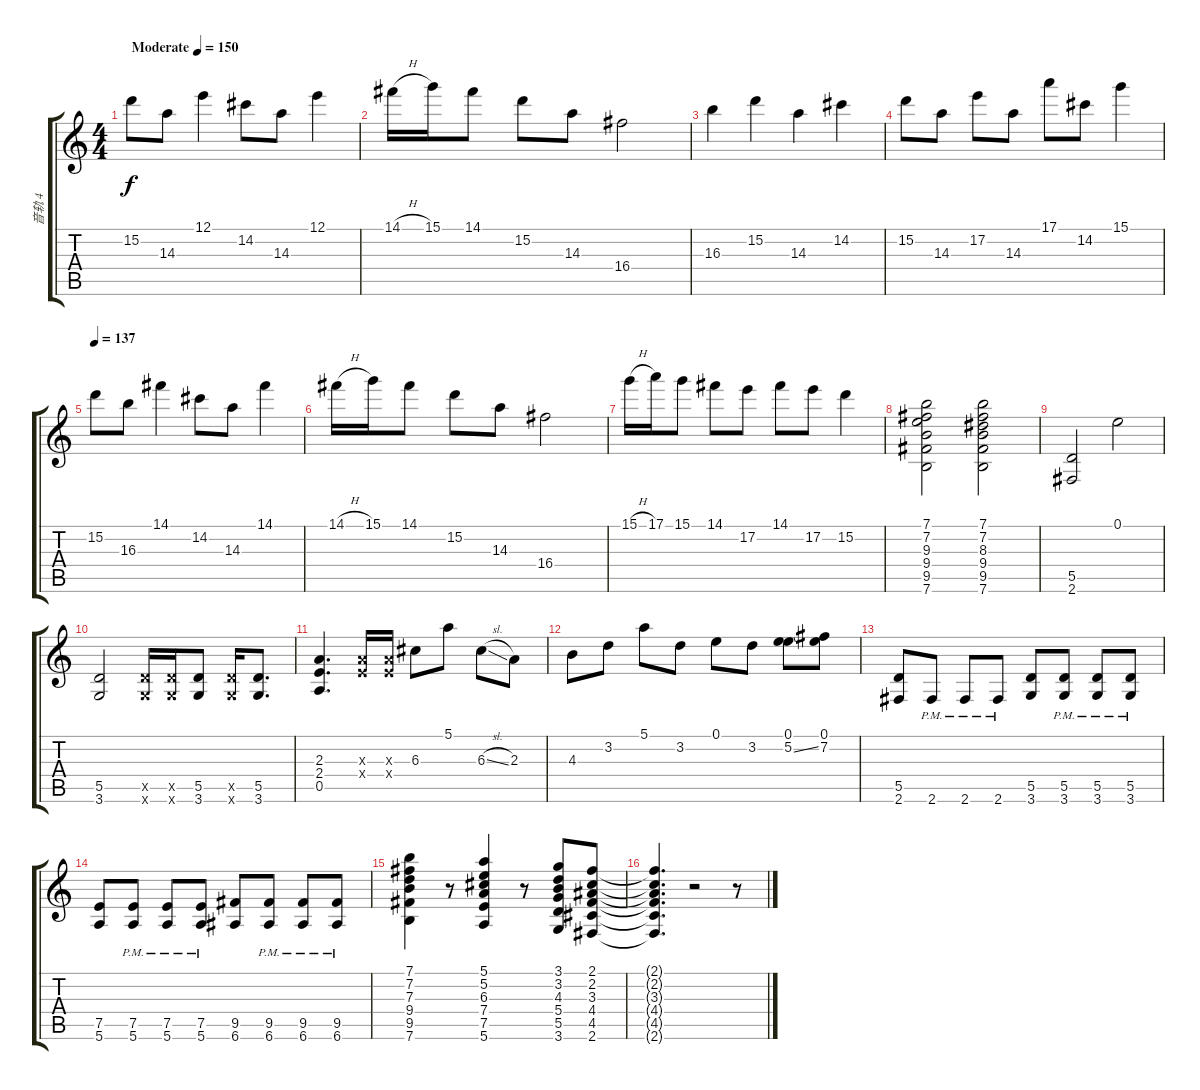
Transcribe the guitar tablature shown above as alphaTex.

\track ("音轨 4" "音轨 4") {instrument overdrivenguitar}
\staff {score tabs}
\tuning (E4 B3 G3 D3 A2 E2) {hide}
\ts (4 4)
\tempo (150 "Moderate")
\clef g2
\ks c
15.2.8{dy f instrument overdrivenguitar} 14.3.8 12.1.4 14.2.8 14.3.8 12.1.4 |
14.1{h}.16 15.1.16 14.1.8 15.2.8 14.3.8 16.4.2 |
16.3.4 15.2.4 14.3.4 14.2.4 |
15.2.8 14.3.8 17.2.8 14.3.8 17.1.8 14.2.8 15.1.4 |
\tempo 137
15.2.8 16.3.8 14.1.4 14.2.8 14.3.8 14.1.4 |
14.1{h}.16 15.1.16 14.1.8 15.2.8 14.3.8 16.4.2 |
15.1{h}.16 17.1.16 15.1.8 14.1.8 17.2.8 14.1.8 17.2.8 15.2.4 |
(7.1 7.2 9.3 9.4 9.5 7.6).2 (7.1 7.2 8.3 9.4 9.5 7.6).2 |
(5.5 2.6).2 0.1.2 |
(5.5 3.6).2 (5.5{x} 3.6{x}).16 (5.5{x} 3.6{x}).16 (5.5 3.6).8 (5.5{x} 3.6{x}).16 (5.5 3.6).8{d} |
(2.3 2.4 0.5).4{d} (2.3{x} 2.4{x}).16 (2.3{x} 2.4{x}).16 6.3.8 5.1.8 6.3{sl}.8 2.3.8 |
4.3.8 3.2.8 5.1.8 3.2.8 0.1.8 3.2.8 (0.1 5.2{ss}).8 (0.1 7.2).8 |
(5.5 2.6).8 2.6{pm}.8 2.6{pm}.8 2.6{pm}.8 (5.5 3.6).8 (5.5{pm} 3.6{pm}).8 (5.5{pm} 3.6{pm}).8 (5.5{pm} 3.6{pm}).8 |
(7.5 5.6).8 (7.5{pm} 5.6{pm}).8 (7.5{pm} 5.6{pm}).8 (7.5{pm} 5.6{pm}).8 (9.5 6.6).8 (9.5{pm} 6.6{pm}).8 (9.5{pm} 6.6{pm}).8 (9.5{pm} 6.6{pm}).8 |
(7.1 7.2 7.3 9.4 9.5 7.6).4 r.8 (5.1 5.2 6.3 7.4 7.5 5.6).4 r.8 (3.1 3.2 4.3 5.4 5.5 3.6).8 (2.1 2.2 3.3 4.4 4.5 2.6).8 |
(2.1{t} 2.2{t} 3.3{t} 4.4{t} 4.5{t} 2.6{t}).4{d} r.2 r.8
